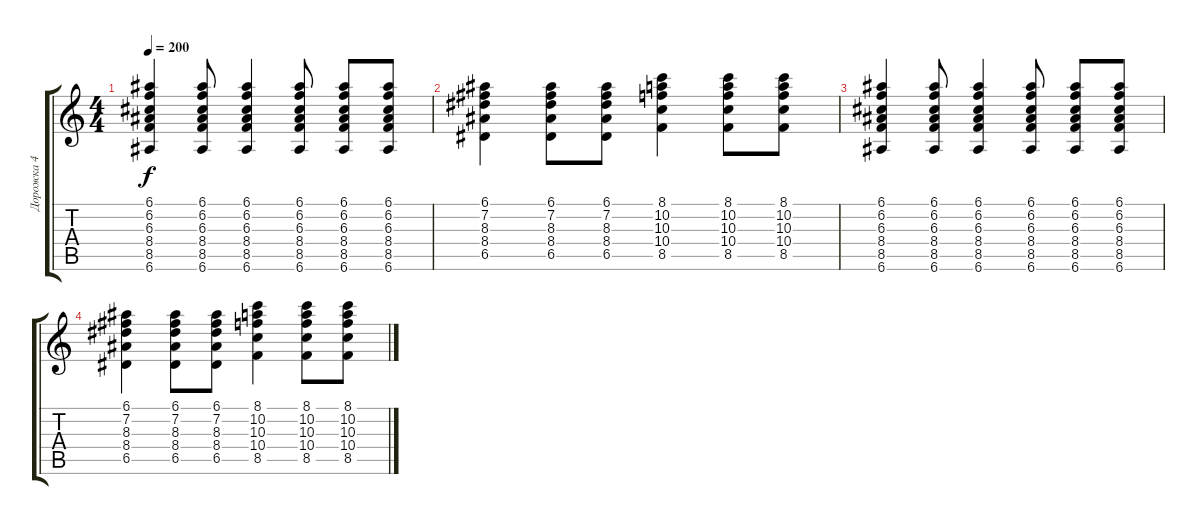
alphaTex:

\track ("Дорожка 4" "Дорожка 4") {instrument acousticguitarsteel}
\staff {score tabs}
\tuning (E4 B3 G3 D3 A2 E2) {hide}
\ts (4 4)
\tempo 200
\clef g2
\ks c
(6.1 6.2 6.3 8.4 8.5 6.6).4{dy f} (6.1 6.2 6.3 8.4 8.5 6.6).8 (6.1 6.2 6.3 8.4 8.5 6.6).4 (6.1 6.2 6.3 8.4 8.5 6.6).8 (6.1 6.2 6.3 8.4 8.5 6.6).8 (6.1 6.2 6.3 8.4 8.5 6.6).8 |
(6.1 7.2 8.3 8.4 6.5).4 (6.1 7.2 8.3 8.4 6.5).8 (6.1 7.2 8.3 8.4 6.5).8 (8.1 10.2 10.3 10.4 8.5).4 (8.1 10.2 10.3 10.4 8.5).8 (8.1 10.2 10.3 10.4 8.5).8 |
(6.1 6.2 6.3 8.4 8.5 6.6).4 (6.1 6.2 6.3 8.4 8.5 6.6).8 (6.1 6.2 6.3 8.4 8.5 6.6).4 (6.1 6.2 6.3 8.4 8.5 6.6).8 (6.1 6.2 6.3 8.4 8.5 6.6).8 (6.1 6.2 6.3 8.4 8.5 6.6).8 |
(6.1 7.2 8.3 8.4 6.5).4 (6.1 7.2 8.3 8.4 6.5).8 (6.1 7.2 8.3 8.4 6.5).8 (8.1 10.2 10.3 10.4 8.5).4 (8.1 10.2 10.3 10.4 8.5).8 (8.1 10.2 10.3 10.4 8.5).8
